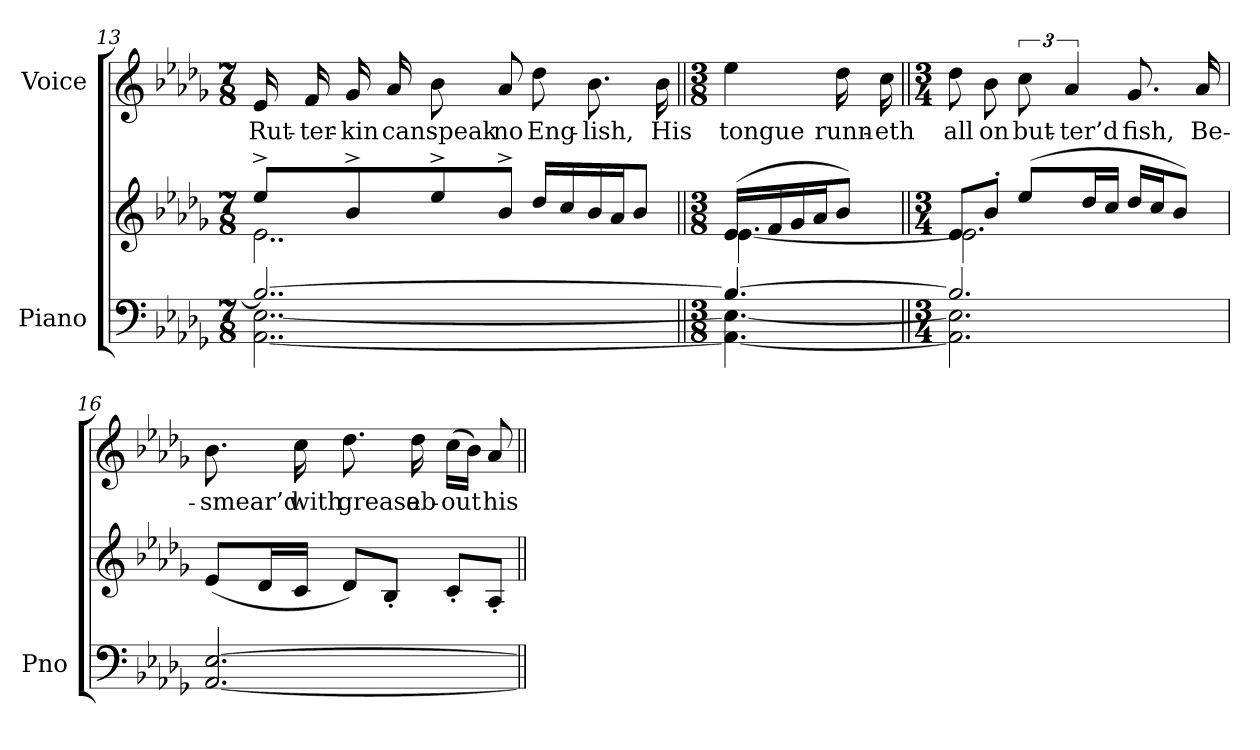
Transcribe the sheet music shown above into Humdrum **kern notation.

**kern	**kern	**kern	**text
*part2	*part2	*part1	*part1
*staff3	*staff2	*staff1	*staff1
*I"Piano	*	*I"Voice	*
*I'Pno	*	*	*
*clefF4	*clefG2	*clefG2	*
*k[b-e-a-d-g-]	*k[b-e-a-d-g-]	*k[b-e-a-d-g-]	*
*M7/8	*M7/8	*M7/8	*
=13	=13	=13	=13
*^	*^	*	*
2..B-/_	[2..AA-\ [2..E-\	8ee-^/L	2..e-\	16e-/	Rut-
.	.	.	.	16f/	-ter-
.	.	8b-^/	.	16g-/	-kin
.	.	.	.	16a-/	can
.	.	8ee-^/	.	8b-\	speak
.	.	8b-^/J	.	8a-/	no
.	.	16dd-/LL	.	8dd-\	Eng-
.	.	16cc/	.	.	.
.	.	16b-/	.	8.b-\	-lish,
.	.	16a-/J	.	.	.
.	.	8b-/J	.	.	.
.	.	.	.	16b-\	His
=14||	=14||	=14||	=14||	=14||	=14||
*M3/8	*	*M3/8	*	*M3/8	*
4.B-/_	4.AA-\_ 4.E-\_	(16e-/LL	[4.e-\	4ee-\	tongue
.	.	16f/	.	.	.
.	.	16g-/	.	.	.
.	.	16a-/J	.	.	.
.	.	8b-/J)	.	16dd-\	runn-
.	.	.	.	16cc\	-eth
=15||	=15||	=15||	=15||	=15||	=15||
*M3/4	*	*M3/4	*	*M3/4	*
2.B-/]	2.AA-\] 2.E-\]	8e-/L	2.e-\]	8dd-\	all
.	.	8b-'/J	.	8b-\	on
.	.	(8ee-/L	.	12cc\	but-
.	.	.	.	6a-/	-ter’d
.	.	16dd-/L	.	.	.
.	.	16cc/JJ	.	.	.
.	.	16dd-/LL	.	8.g-/	fish,
.	.	16cc/J	.	.	.
.	.	8b-/J)	.	.	.
.	.	.	.	16a-/	Be-
*v	*v	*	*	*	*
*	*v	*v	*	*
=16	=16	=16	=16
[2.AA-/ [2.E-/	(8e-/L	8.b-\	-smear’d
.	16d-/L	.	.
.	16c/JJ	16cc\	with
.	8d-/L)	8.dd-\	grease
.	8B-'/J	.	.
.	.	16dd-\	ab-
.	8c'/L	(16cc\LL	-out
.	.	16b-\JJ)	.
.	8A-'/J	8a-/	his
=||	=||	=||	=||
*-	*-	*-	*-
